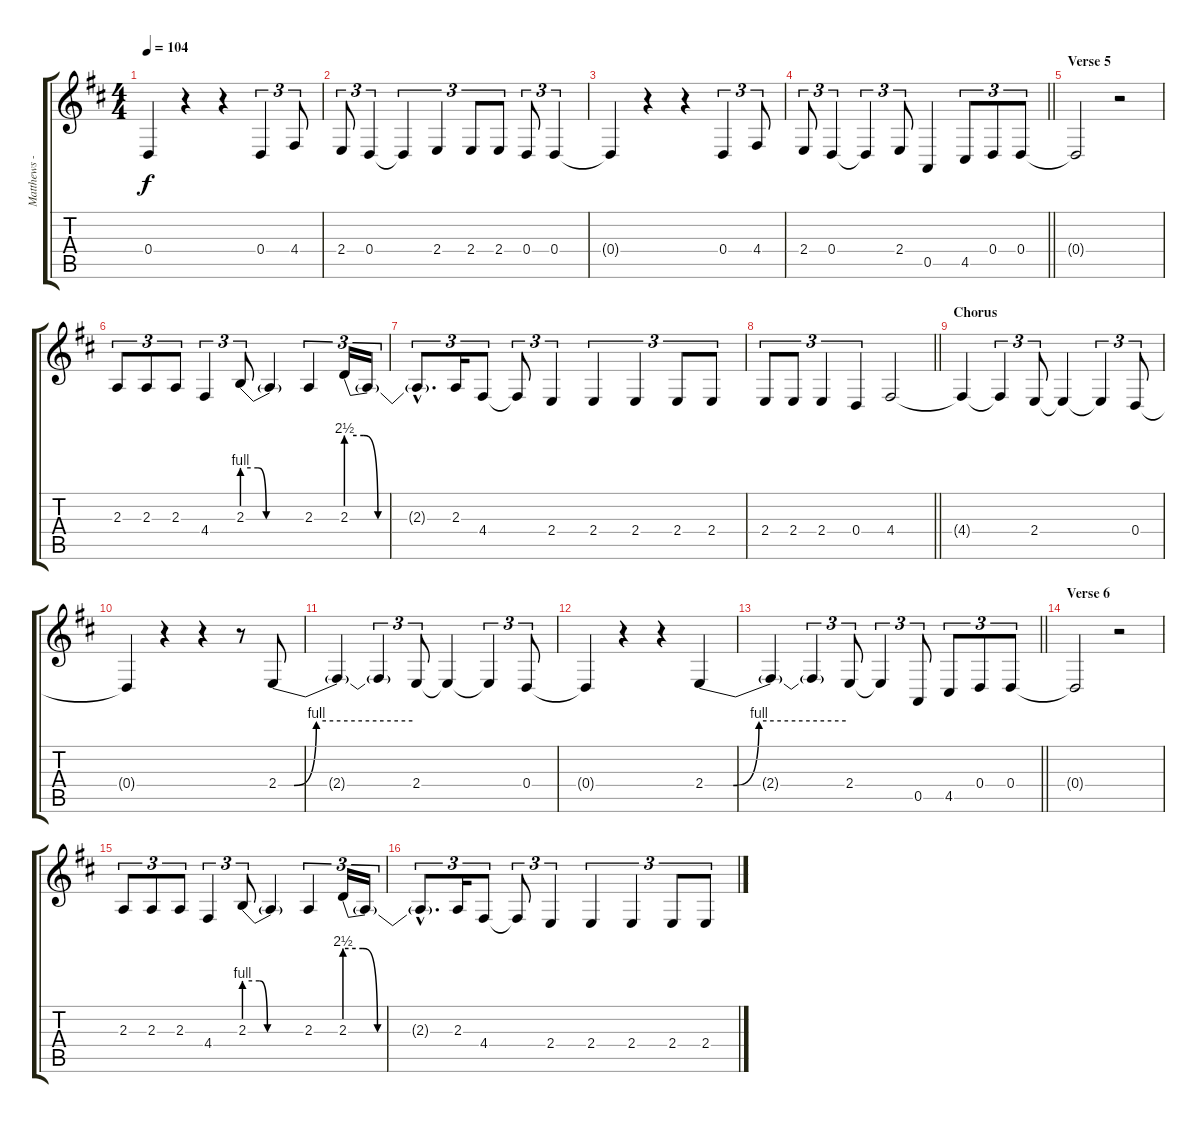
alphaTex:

\track ("Matthews - Vocals" "Matthews -") {instrument violin}
\staff {score tabs}
\tuning (E4 B3 G3 D3 A2 E2) {hide}
\ts (4 4)
\tempo 104
\clef g2
\ks d
0.4{t}.4{dy f} r.4 r.4 0.4.4{tu (3 2)} 4.4.8{tu (3 2)} |
2.4.8{tu (3 2)} 0.4.4{tu (3 2)} 0.4{t}.4{tu (3 2)} 2.4.4{tu (3 2)} 2.4.8{tu (3 2)} 2.4.8{tu (3 2)} 0.4.8{tu (3 2)} 0.4.4{tu (3 2)} |
0.4{t}.4 r.4 r.4 0.4.4{tu (3 2)} 4.4.8{tu (3 2)} |
\barLineRight lightlight
2.4.8{tu (3 2)} 0.4.4{tu (3 2)} 0.4{t}.4{tu (3 2)} 2.4.8{tu (3 2)} 0.5.4 4.5.8{tu (3 2)} 0.4.8{tu (3 2)} 0.4.8{tu (3 2)} |
\section ("" "Verse 5")
0.4{t}.2 r.2 |
2.3.8{tu (3 2)} 2.3.8{tu (3 2)} 2.3.8{tu (3 2)} 4.4.4{tu (3 2)} 2.3{be (custom 0 4 15 4 23 0 40 0 60 0)}.8{tu (3 2)} 2.3{t}.4 2.3.4{tu (3 2)} 2.3{be (custom 0 10 10 10 18 0 40 0 60 0)}.16{tu (3 2)} 2.3{t}.16{tu (3 2)} |
2.3{hac t}.8{d tu (3 2)} 2.3.16{tu (3 2)} 4.4.8{tu (3 2)} 4.4{t}.8{tu (3 2)} 2.4.4{tu (3 2)} 2.4.4{tu (3 2)} 2.4.4{tu (3 2)} 2.4.8{tu (3 2)} 2.4.8{tu (3 2)} |
\barLineRight lightlight
2.4.8{tu (3 2)} 2.4.8{tu (3 2)} 2.4.4{tu (3 2)} 0.4.4{tu (3 2)} 4.4.2 |
\section ("" "Chorus")
4.4{t}.4 4.4{t}.4{tu (3 2)} 2.4.8{tu (3 2)} 2.4{t}.4 2.4{t}.4{tu (3 2)} 0.4.8{tu (3 2)} |
0.4{t}.4 r.4 r.4 r.8 2.4{be (custom 0 0 7 0 17 4 60 4)}.8 |
2.4{t}.4 2.4{t}.4{tu (3 2)} 2.4.8{tu (3 2)} 2.4{t}.4 2.4{t}.4{tu (3 2)} 0.4.8{tu (3 2)} |
0.4{t}.4 r.4 r.4 2.4{be (custom 0 0 12 0 23 4 60 4)}.4 |
\barLineRight lightlight
2.4{t}.4 2.4{t}.4{tu (3 2)} 2.4.8{tu (3 2)} 2.4{t}.4{tu (3 2)} 0.5.8{tu (3 2)} 4.5.8{tu (3 2)} 0.4.8{tu (3 2)} 0.4.8{tu (3 2)} |
\section ("" "Verse 6")
0.4{t}.2 r.2 |
2.3.8{tu (3 2)} 2.3.8{tu (3 2)} 2.3.8{tu (3 2)} 4.4.4{tu (3 2)} 2.3{be (custom 0 4 15 4 23 0 40 0 60 0)}.8{tu (3 2)} 2.3{t}.4 2.3.4{tu (3 2)} 2.3{be (custom 0 10 10 10 18 0 40 0 60 0)}.16{tu (3 2)} 2.3{t}.16{tu (3 2)} |
2.3{hac t}.8{d tu (3 2)} 2.3.16{tu (3 2)} 4.4.8{tu (3 2)} 4.4{t}.8{tu (3 2)} 2.4.4{tu (3 2)} 2.4.4{tu (3 2)} 2.4.4{tu (3 2)} 2.4.8{tu (3 2)} 2.4.8{tu (3 2)}
